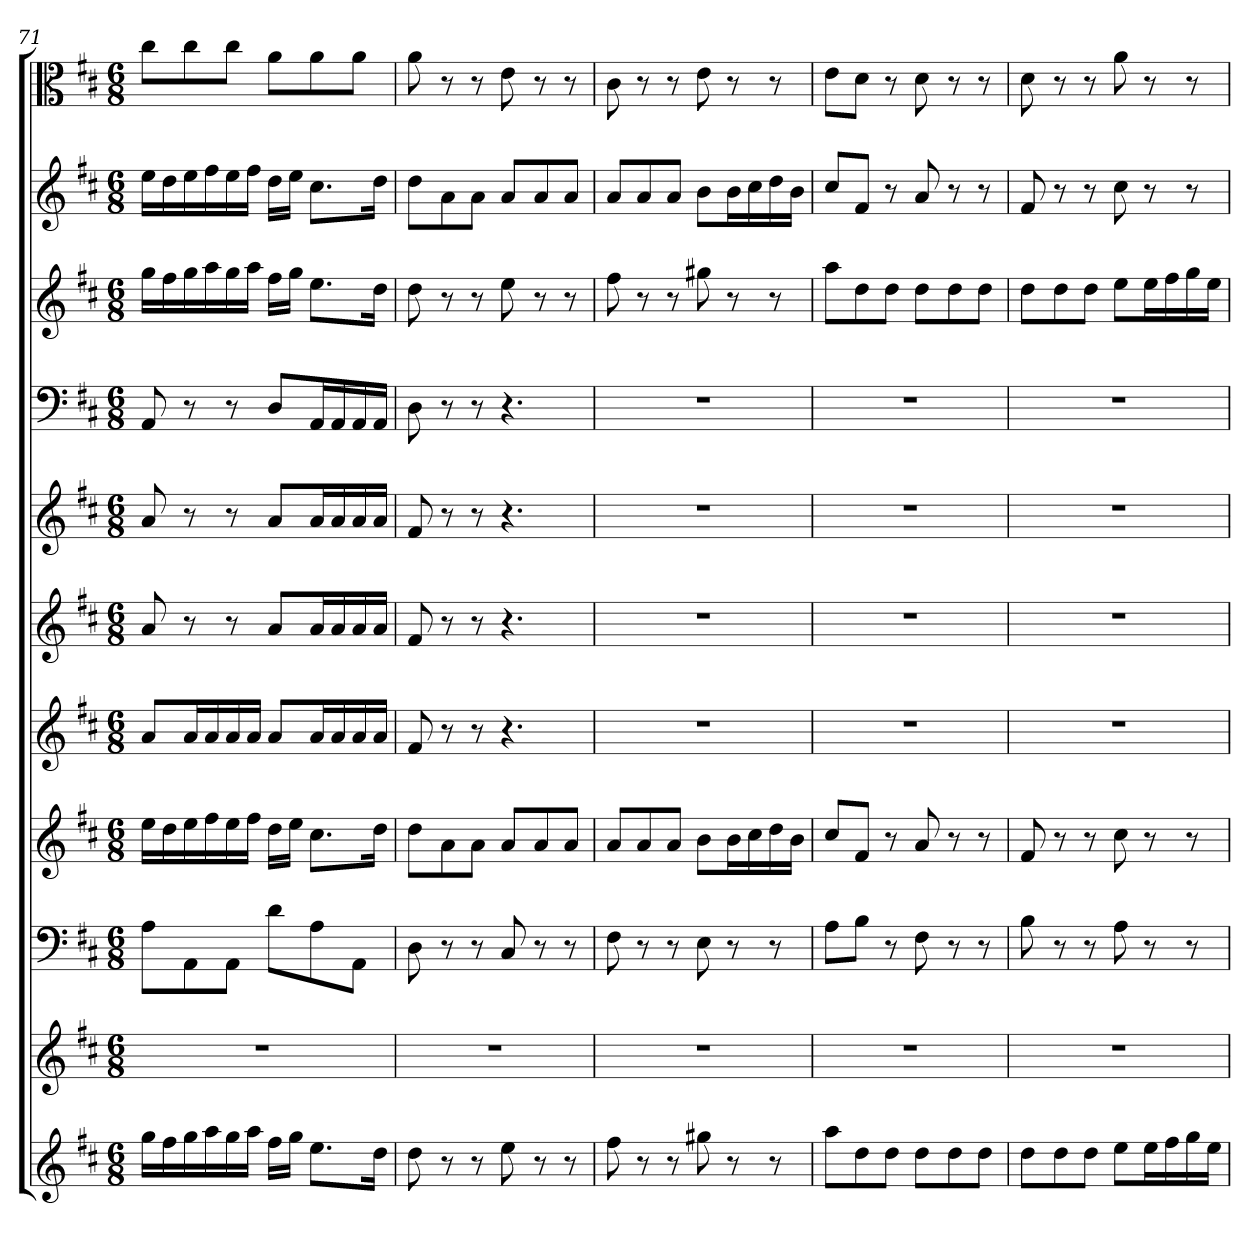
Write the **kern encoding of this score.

**kern	**kern	**kern	**kern	**kern	**kern	**kern	**kern	**kern	**kern	**kern
*part11	*part10	*part9	*part8	*part7	*part6	*part5	*part4	*part3	*part2	*part1
*staff11	*staff10	*staff9	*staff8	*staff7	*staff6	*staff5	*staff4	*staff3	*staff2	*staff1
*clefG2	*clefG2	*clefF4	*clefG2	*clefG2	*clefG2	*clefG2	*clefF4	*clefG2	*clefG2	*clefC3
*k[f#c#]	*k[f#c#]	*k[f#c#]	*k[f#c#]	*k[f#c#]	*k[f#c#]	*k[f#c#]	*k[f#c#]	*k[f#c#]	*k[f#c#]	*k[f#c#]
*D:	*D:	*D:	*D:	*D:	*D:	*D:	*D:	*D:	*D:	*D:
*M6/8	*M6/8	*M6/8	*M6/8	*M6/8	*M6/8	*M6/8	*M6/8	*M6/8	*M6/8	*M6/8
=71	=71	=71	=71	=71	=71	=71	=71	=71	=71	=71
16gg\LL	2.r	8A\L	16ee\LL	8a/L	8a/	8a/	8AA/	16gg\LL	16ee\LL	8cc#\L
16ff#\	.	.	16dd\	.	.	.	.	16ff#\	16dd\	.
16gg\	.	8AA\	16ee\	16a/L	8r	8r	8r	16gg\	16ee\	8cc#\
16aa\	.	.	16ff#\	16a/	.	.	.	16aa\	16ff#\	.
16gg\	.	8AA\J	16ee\	16a/	8r	8r	8r	16gg\	16ee\	8cc#\J
16aa\JJ	.	.	16ff#\JJ	16a/JJ	.	.	.	16aa\JJ	16ff#\JJ	.
16ff#\LL	.	8d\L	16dd\LL	8a/L	8a/L	8a/L	8D/L	16ff#\LL	16dd\LL	8a\L
16gg\JJ	.	.	16ee\JJ	.	.	.	.	16gg\JJ	16ee\JJ	.
8.ee\L	.	8A\	8.cc#\L	16a/L	16a/L	16a/L	16AA/L	8.ee\L	8.cc#\L	8a\
.	.	.	.	16a/	16a/	16a/	16AA/	.	.	.
.	.	8AA\J	.	16a/	16a/	16a/	16AA/	.	.	8a\J
16dd\Jk	.	.	16dd\Jk	16a/JJ	16a/JJ	16a/JJ	16AA/JJ	16dd\Jk	16dd\Jk	.
=72	=72	=72	=72	=72	=72	=72	=72	=72	=72	=72
8dd\	2.r	8D\	8dd\L	8f#/	8f#/	8f#/	8D\	8dd\	8dd\L	8a\
8r	.	8r	8a\	8r	8r	8r	8r	8r	8a\	8r
8r	.	8r	8a\J	8r	8r	8r	8r	8r	8a\J	8r
8ee\	.	8C#/	8a/L	4.r	4.r	4.r	4.r	8ee\	8a/L	8e\
8r	.	8r	8a/	.	.	.	.	8r	8a/	8r
8r	.	8r	8a/J	.	.	.	.	8r	8a/J	8r
=73	=73	=73	=73	=73	=73	=73	=73	=73	=73	=73
8ff#\	2.r	8F#\	8a/L	2.r	2.r	2.r	2.r	8ff#\	8a/L	8c#\
8r	.	8r	8a/	.	.	.	.	8r	8a/	8r
8r	.	8r	8a/J	.	.	.	.	8r	8a/J	8r
8gg#X\	.	8E\	8b\L	.	.	.	.	8gg#X\	8b\L	8e\
8r	.	8r	16b\L	.	.	.	.	8r	16b\L	8r
.	.	.	16cc#\	.	.	.	.	.	16cc#\	.
8r	.	8r	16dd\	.	.	.	.	8r	16dd\	8r
.	.	.	16b\JJ	.	.	.	.	.	16b\JJ	.
=74	=74	=74	=74	=74	=74	=74	=74	=74	=74	=74
8aa\L	2.r	8A\L	8cc#/L	2.r	2.r	2.r	2.r	8aa\L	8cc#/L	8e\L
8dd\	.	8B\J	8f#/J	.	.	.	.	8dd\	8f#/J	8d\J
8dd\J	.	8r	8r	.	.	.	.	8dd\J	8r	8r
8dd\L	.	8F#\	8a/	.	.	.	.	8dd\L	8a/	8d\
8dd\	.	8r	8r	.	.	.	.	8dd\	8r	8r
8dd\J	.	8r	8r	.	.	.	.	8dd\J	8r	8r
=75	=75	=75	=75	=75	=75	=75	=75	=75	=75	=75
8dd\L	2.r	8B\	8f#/	2.r	2.r	2.r	2.r	8dd\L	8f#/	8d\
8dd\	.	8r	8r	.	.	.	.	8dd\	8r	8r
8dd\J	.	8r	8r	.	.	.	.	8dd\J	8r	8r
8ee\L	.	8A\	8cc#\	.	.	.	.	8ee\L	8cc#\	8a\
16ee\L	.	8r	8r	.	.	.	.	16ee\L	8r	8r
16ff#\	.	.	.	.	.	.	.	16ff#\	.	.
16gg\	.	8r	8r	.	.	.	.	16gg\	8r	8r
16ee\JJ	.	.	.	.	.	.	.	16ee\JJ	.	.
=	=	=	=	=	=	=	=	=	=	=
*-	*-	*-	*-	*-	*-	*-	*-	*-	*-	*-
